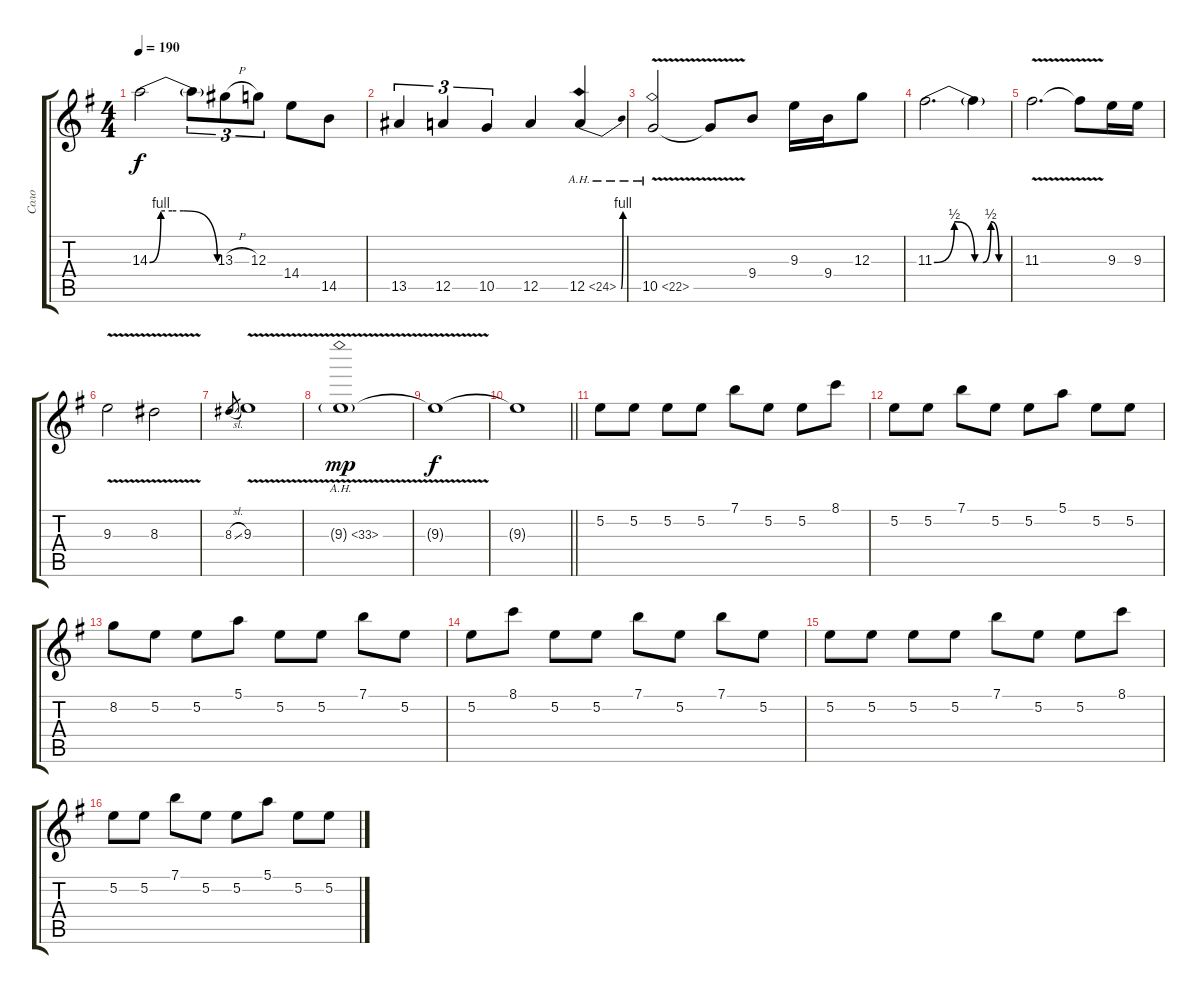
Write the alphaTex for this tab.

\track ("Соло" "Соло") {instrument distortionguitar}
\staff {score tabs}
\tuning (E4 B3 G3 D3 A2 E2) {hide}
\ts (4 4)
\tempo 190
\clef g2
\ks g
14.3{be (custom 0 0 10 4 20 4 30 4 60 0)}.2{dy f} 14.3{t}.8{tu (3 2)} 13.3{h}.8{tu (3 2)} 12.3.8{tu (3 2)} 14.4.8 14.5.8 |
13.5.4{tu (3 2)} 12.5.4{tu (3 2)} 10.5.4{tu (3 2)} 12.5.4 12.5{be (bend 0 0 60 4) ah 12}.4 |
10.5{ah 12 v}.2 10.5{t}.8 9.4.8 9.3.16 9.4.16 12.3.8 |
11.3{be (bendrelease 0 0 15 2 45 2 60 0)}.2{d} 11.3{be (custom 0 0 15 0 30 2 45 0 60 0) t}.4 |
11.3{v}.2{d} 11.3{t}.8 9.3.16 9.3.16 |
9.3{v}.2 8.3{v}.2 |
8.3{sl}.8{gr} 9.3{v}.1 |
9.3{ah 24 v g}.1{dy mp} |
9.3{t}.1{dy f} |
\barLineRight lightlight
9.3{t}.1 |
5.2.8 5.2.8 5.2.8 5.2.8 7.1.8 5.2.8 5.2.8 8.1.8 |
5.2.8 5.2.8 7.1.8 5.2.8 5.2.8 5.1.8 5.2.8 5.2.8 |
8.2.8 5.2.8 5.2.8 5.1.8 5.2.8 5.2.8 7.1.8 5.2.8 |
5.2.8 8.1.8 5.2.8 5.2.8 7.1.8 5.2.8 7.1.8 5.2.8 |
5.2.8 5.2.8 5.2.8 5.2.8 7.1.8 5.2.8 5.2.8 8.1.8 |
5.2.8 5.2.8 7.1.8 5.2.8 5.2.8 5.1.8 5.2.8 5.2.8
